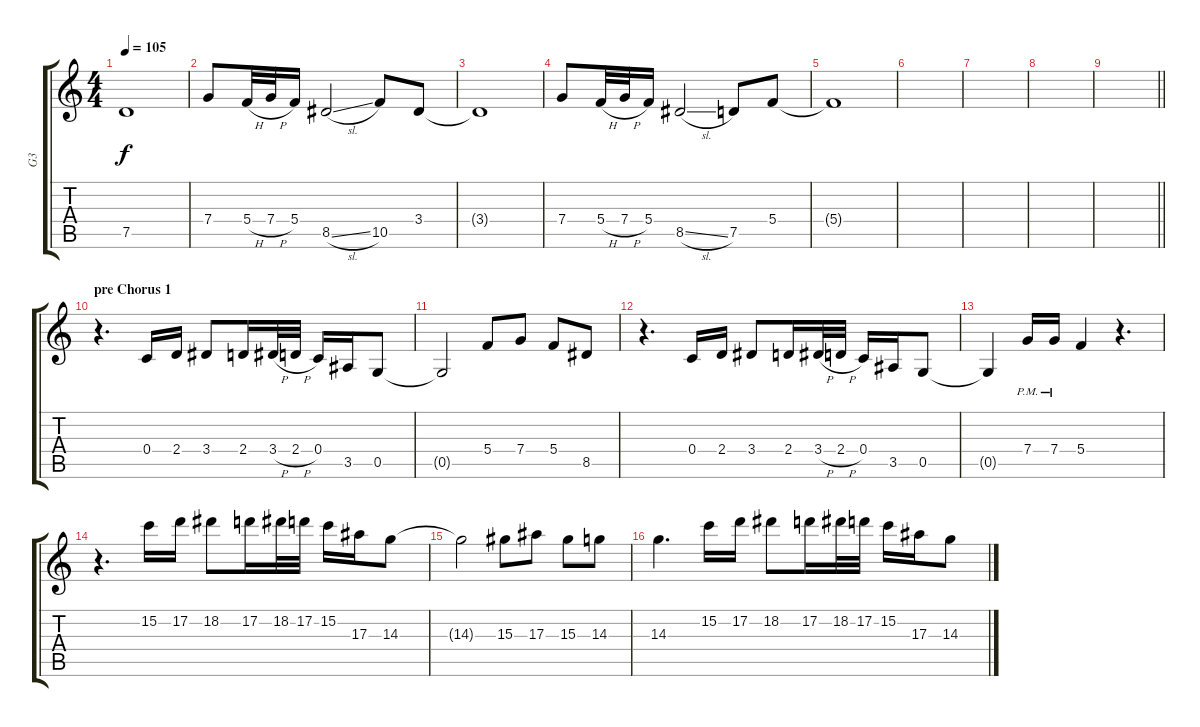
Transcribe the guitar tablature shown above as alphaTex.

\track ("G3" "G3") {instrument distortionguitar}
\staff {score tabs}
\tuning (D4 A3 F3 C3 G2 C2) {hide}
\ts (4 4)
\tempo 105
\clef g2
\ks c
7.5{t}.1{dy f} |
7.4.8 5.4{h}.32 7.4{h}.32 5.4.16 8.5{sl}.2 10.5.8 3.4.8 |
3.4{t}.1 |
7.4.8 5.4{h}.32 7.4{h}.32 5.4.16 8.5{sl}.2 7.5.8 5.4.8 |
5.4{t}.1 |
|
|
|
\barLineRight lightlight
|
\section ("" "pre Chorus 1")
r.4{d} 0.4.16 2.4.16 3.4.8 2.4.16 3.4{h}.32 2.4{h}.32 0.4.16 3.5.16 0.5.8 |
0.5{t}.2 5.4.8 7.4.8 5.4.8 8.5.8 |
r.4{d} 0.4.16 2.4.16 3.4.8 2.4.16 3.4{h}.32 2.4{h}.32 0.4.16 3.5.16 0.5.8 |
0.5{t}.4 7.4{pm}.16 7.4{pm}.16 5.4.4 r.4{d} |
r.4{d} 15.2.16 17.2.16 18.2.8 17.2.16 18.2.32 17.2.32 15.2.16 17.3.16 14.3.8 |
14.3{t}.2 15.3.8 17.3.8 15.3.8 14.3.8 |
14.3.4{d} 15.2.16 17.2.16 18.2.8 17.2.16 18.2.32 17.2.32 15.2.16 17.3.16 14.3.8
